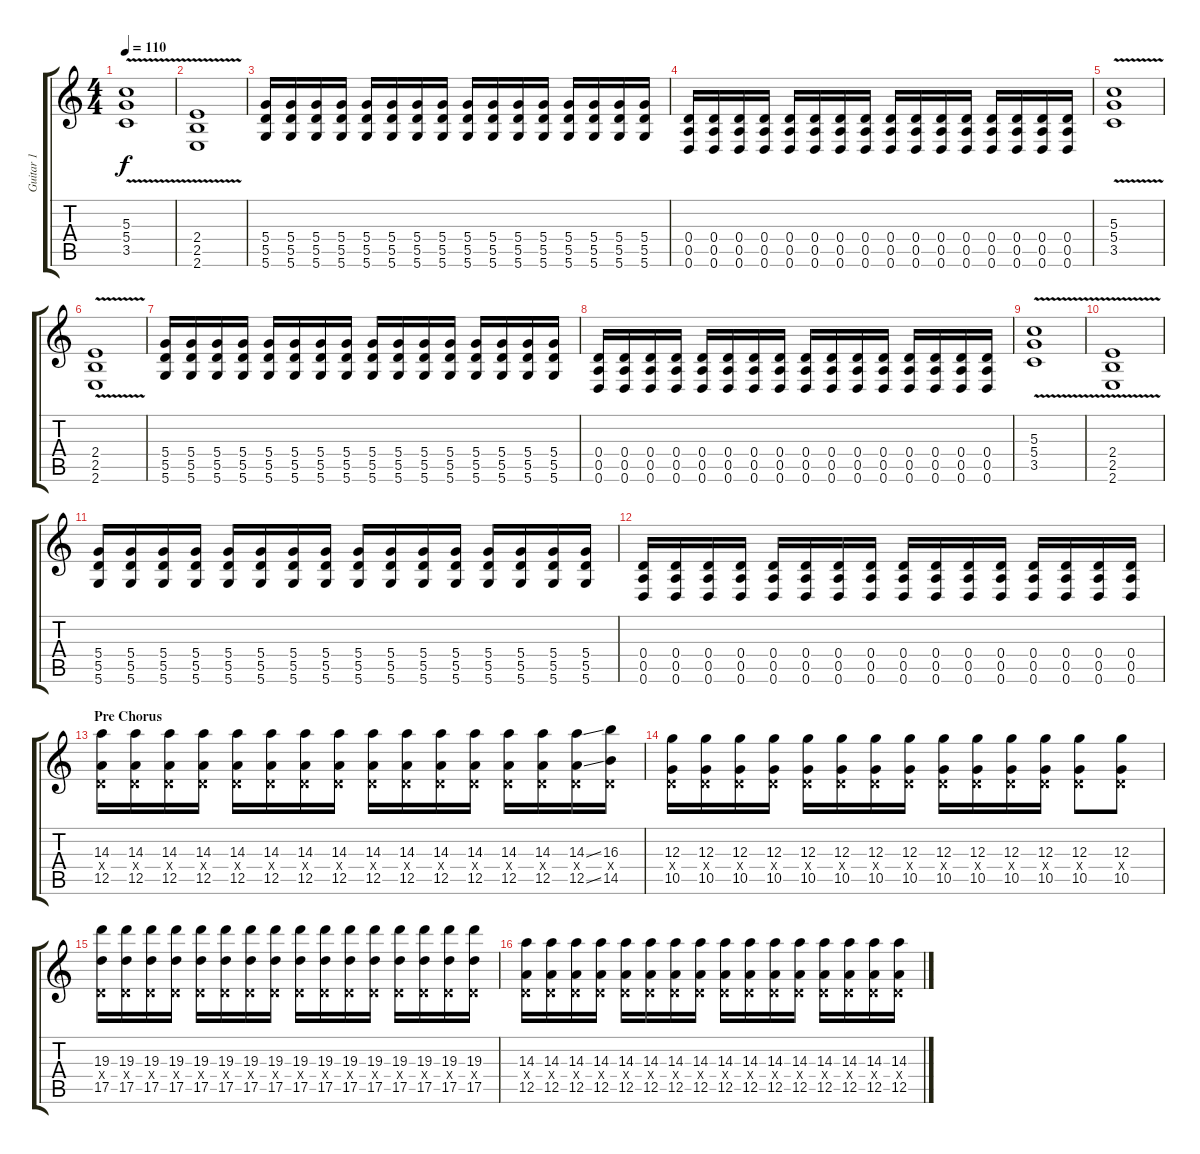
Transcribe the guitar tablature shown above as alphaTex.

\track ("Guitar 1" "Guitar 1") {instrument electricguitarjazz}
\staff {score tabs}
\tuning (E4 B3 G3 D3 A2 D2) {hide}
\ts (4 4)
\tempo 110
\clef g2
\ks c
(5.3 5.4{v} 3.5).1{dy f} |
(2.4{v} 2.5 2.6).1 |
(5.4 5.5 5.6).16 (5.4 5.5 5.6).16 (5.4 5.5 5.6).16 (5.4 5.5 5.6).16 (5.4 5.5 5.6).16 (5.4 5.5 5.6).16 (5.4 5.5 5.6).16 (5.4 5.5 5.6).16 (5.4 5.5 5.6).16 (5.4 5.5 5.6).16 (5.4 5.5 5.6).16 (5.4 5.5 5.6).16 (5.4 5.5 5.6).16 (5.4 5.5 5.6).16 (5.4 5.5 5.6).16 (5.4 5.5 5.6).16 |
(0.4 0.5 0.6).16 (0.4 0.5 0.6).16 (0.4 0.5 0.6).16 (0.4 0.5 0.6).16 (0.4 0.5 0.6).16 (0.4 0.5 0.6).16 (0.4 0.5 0.6).16 (0.4 0.5 0.6).16 (0.4 0.5 0.6).16 (0.4 0.5 0.6).16 (0.4 0.5 0.6).16 (0.4 0.5 0.6).16 (0.4 0.5 0.6).16 (0.4 0.5 0.6).16 (0.4 0.5 0.6).16 (0.4 0.5 0.6).16 |
(5.3 5.4{v} 3.5).1 |
(2.4{v} 2.5 2.6).1 |
(5.4 5.5 5.6).16 (5.4 5.5 5.6).16 (5.4 5.5 5.6).16 (5.4 5.5 5.6).16 (5.4 5.5 5.6).16 (5.4 5.5 5.6).16 (5.4 5.5 5.6).16 (5.4 5.5 5.6).16 (5.4 5.5 5.6).16 (5.4 5.5 5.6).16 (5.4 5.5 5.6).16 (5.4 5.5 5.6).16 (5.4 5.5 5.6).16 (5.4 5.5 5.6).16 (5.4 5.5 5.6).16 (5.4 5.5 5.6).16 |
(0.4 0.5 0.6).16 (0.4 0.5 0.6).16 (0.4 0.5 0.6).16 (0.4 0.5 0.6).16 (0.4 0.5 0.6).16 (0.4 0.5 0.6).16 (0.4 0.5 0.6).16 (0.4 0.5 0.6).16 (0.4 0.5 0.6).16 (0.4 0.5 0.6).16 (0.4 0.5 0.6).16 (0.4 0.5 0.6).16 (0.4 0.5 0.6).16 (0.4 0.5 0.6).16 (0.4 0.5 0.6).16 (0.4 0.5 0.6).16 |
(5.3 5.4{v} 3.5).1 |
(2.4{v} 2.5 2.6).1 |
(5.4 5.5 5.6).16 (5.4 5.5 5.6).16 (5.4 5.5 5.6).16 (5.4 5.5 5.6).16 (5.4 5.5 5.6).16 (5.4 5.5 5.6).16 (5.4 5.5 5.6).16 (5.4 5.5 5.6).16 (5.4 5.5 5.6).16 (5.4 5.5 5.6).16 (5.4 5.5 5.6).16 (5.4 5.5 5.6).16 (5.4 5.5 5.6).16 (5.4 5.5 5.6).16 (5.4 5.5 5.6).16 (5.4 5.5 5.6).16 |
(0.4 0.5 0.6).16 (0.4 0.5 0.6).16 (0.4 0.5 0.6).16 (0.4 0.5 0.6).16 (0.4 0.5 0.6).16 (0.4 0.5 0.6).16 (0.4 0.5 0.6).16 (0.4 0.5 0.6).16 (0.4 0.5 0.6).16 (0.4 0.5 0.6).16 (0.4 0.5 0.6).16 (0.4 0.5 0.6).16 (0.4 0.5 0.6).16 (0.4 0.5 0.6).16 (0.4 0.5 0.6).16 (0.4 0.5 0.6).16 |
\section ("" "Pre Chorus")
(14.3 0.4{x} 12.5).16{instrument distortionguitar} (14.3 0.4{x} 12.5).16 (14.3 0.4{x} 12.5).16 (14.3 0.4{x} 12.5).16 (14.3 0.4{x} 12.5).16 (14.3 0.4{x} 12.5).16 (14.3 0.4{x} 12.5).16 (14.3 0.4{x} 12.5).16 (14.3 0.4{x} 12.5).16 (14.3 0.4{x} 12.5).16 (14.3 0.4{x} 12.5).16 (14.3 0.4{x} 12.5).16 (14.3 0.4{x} 12.5).16 (14.3 0.4{x} 12.5).16 (14.3{ss} 0.4{x} 12.5{ss}).16 (16.3 0.4{x} 14.5).16 |
(12.3 0.4{x} 10.5).16{instrument distortionguitar} (12.3 0.4{x} 10.5).16 (12.3 0.4{x} 10.5).16 (12.3 0.4{x} 10.5).16 (12.3 0.4{x} 10.5).16 (12.3 0.4{x} 10.5).16 (12.3 0.4{x} 10.5).16 (12.3 0.4{x} 10.5).16 (12.3 0.4{x} 10.5).16 (12.3 0.4{x} 10.5).16 (12.3 0.4{x} 10.5).16 (12.3 0.4{x} 10.5).16 (12.3 0.4{x} 10.5).8 (12.3 0.4{x} 10.5).8 |
(19.3 0.4{x} 17.5).16{instrument distortionguitar} (19.3 0.4{x} 17.5).16 (19.3 0.4{x} 17.5).16 (19.3 0.4{x} 17.5).16 (19.3 0.4{x} 17.5).16 (19.3 0.4{x} 17.5).16 (19.3 0.4{x} 17.5).16 (19.3 0.4{x} 17.5).16 (19.3 0.4{x} 17.5).16 (19.3 0.4{x} 17.5).16 (19.3 0.4{x} 17.5).16 (19.3 0.4{x} 17.5).16 (19.3 0.4{x} 17.5).16 (19.3 0.4{x} 17.5).16 (19.3 0.4{x} 17.5).16 (19.3 0.4{x} 17.5).16 |
(14.3 0.4{x} 12.5).16{instrument distortionguitar} (14.3 0.4{x} 12.5).16 (14.3 0.4{x} 12.5).16 (14.3 0.4{x} 12.5).16 (14.3 0.4{x} 12.5).16 (14.3 0.4{x} 12.5).16 (14.3 0.4{x} 12.5).16 (14.3 0.4{x} 12.5).16 (14.3 0.4{x} 12.5).16 (14.3 0.4{x} 12.5).16 (14.3 0.4{x} 12.5).16 (14.3 0.4{x} 12.5).16 (14.3 0.4{x} 12.5).16 (14.3 0.4{x} 12.5).16 (14.3 0.4{x} 12.5).16 (14.3 0.4{x} 12.5).16
